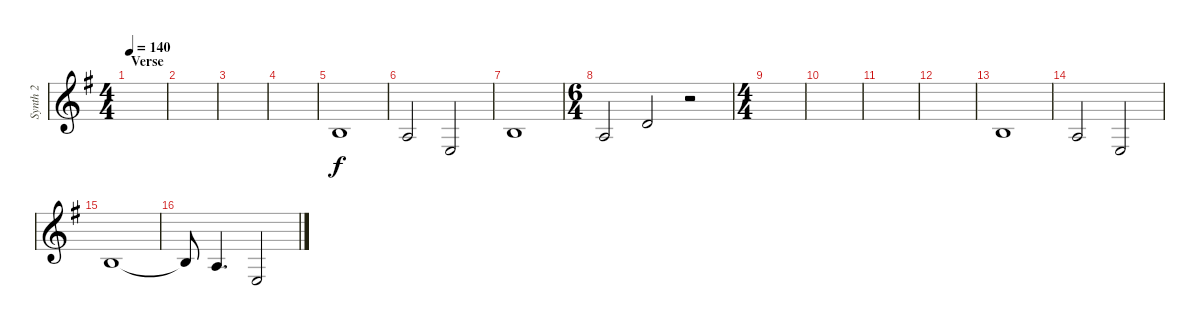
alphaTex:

\track ("Synth 2" "Synth 2") {instrument stringensemble1}
\staff {score}
\tuning (E4 B3 G3 D3 A2 E2) {hide}
\ts (4 4)
\section ("" "Verse")
\tempo 140
\clef g2
\ks g
|
|
|
|
4.3.1 |
2.3.2 2.4.2 |
4.3.1 |
\ts (6 4)
2.3.2 3.2.2 r.2 |
\ts (4 4)
|
|
|
|
4.3.1 |
2.3.2 2.4.2 |
4.3.1 |
4.3{t}.8 2.3.4{d} 2.4.2
